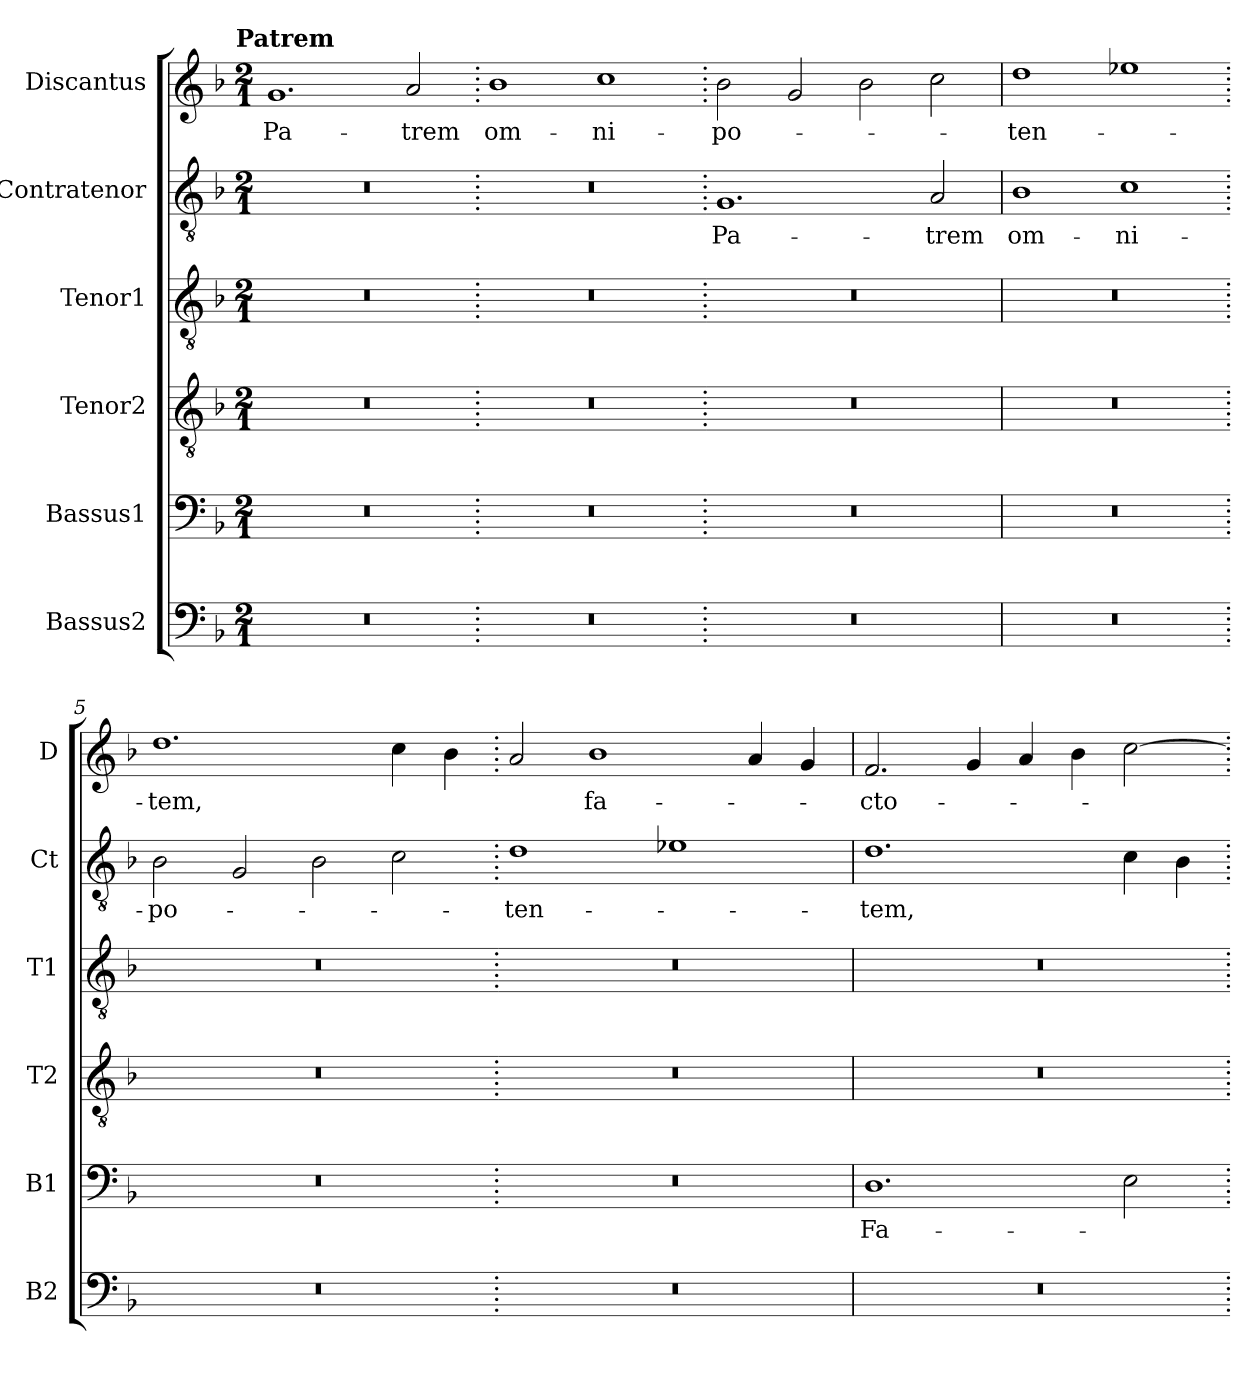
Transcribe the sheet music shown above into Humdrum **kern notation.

**kern	**kern	**text	**kern	**kern	**kern	**text	**kern	**text
*part6	*part5	*part5	*part4	*part3	*part2	*part2	*part1	*part1
*staff6	*staff5	*staff5	*staff4	*staff3	*staff2	*staff2	*staff1	*staff1
*I"Bassus2	*I"Bassus1	*	*I"Tenor2	*I"Tenor1	*I"Contratenor	*	*I"Discantus	*
*I'B2	*I'B1	*	*I'T2	*I'T1	*I'Ct	*	*I'D	*
*clefF4	*clefF4	*	*clefGv2	*clefGv2	*clefGv2	*	*clefG2	*
*k[b-]	*k[b-]	*	*k[b-]	*k[b-]	*k[b-]	*	*k[b-]	*
!!LO:TX:omd:t=Patrem
*M2/1	*M2/1	*	*M2/1	*M2/1	*M2/1	*	*M2/1	*
=1	=1	=1	=1	=1	=1	=1	=1	=1
0r	0r	.	0r	0r	0r	.	1.g	Pa-
.	.	.	.	.	.	.	2a/	-trem
=2.	=2.	=2.	=2.	=2.	=2.	=2.	=2.	=2.
0r	0r	.	0r	0r	0r	.	1b-	om-
.	.	.	.	.	.	.	1cc	-ni-
=3.	=3.	=3.	=3.	=3.	=3.	=3.	=3.	=3.
0r	0r	.	0r	0r	1.G	Pa-	2b-\	-po-
.	.	.	.	.	.	.	2g/	.
.	.	.	.	.	.	.	2b-\	.
.	.	.	.	.	2A/	-trem	2cc\	.
=4	=4	=4	=4	=4	=4	=4	=4	=4
0r	0r	.	0r	0r	1B-	om-	1dd	-ten-
.	.	.	.	.	1c	-ni-	1ee-X	.
=5.	=5.	=5.	=5.	=5.	=5.	=5.	=5.	=5.
0r	0r	.	0r	0r	2B-\	-po-	1.dd	-tem,
.	.	.	.	.	2G/	.	.	.
.	.	.	.	.	2B-\	.	.	.
.	.	.	.	.	2c\	.	4cc\	.
.	.	.	.	.	.	.	4b-\	.
=6.	=6.	=6.	=6.	=6.	=6.	=6.	=6.	=6.
0r	0r	.	0r	0r	1d	-ten-	2a/	.
.	.	.	.	.	.	.	1b-	fa-
.	.	.	.	.	1e-X	.	.	.
.	.	.	.	.	.	.	4a/	.
.	.	.	.	.	.	.	4g/	.
=7	=7	=7	=7	=7	=7	=7	=7	=7
0r	1.D	Fa-	0r	0r	1.d	-tem,	2.f/	-cto-
.	.	.	.	.	.	.	4g/	.
.	.	.	.	.	.	.	4a/	.
.	.	.	.	.	.	.	4b-\	.
.	2E\	.	.	.	4c\	.	[2cc\	.
.	.	.	.	.	4B-\	.	.	.
=.	=.	=.	=.	=.	=.	=.	=.	=.
*-	*-	*-	*-	*-	*-	*-	*-	*-
